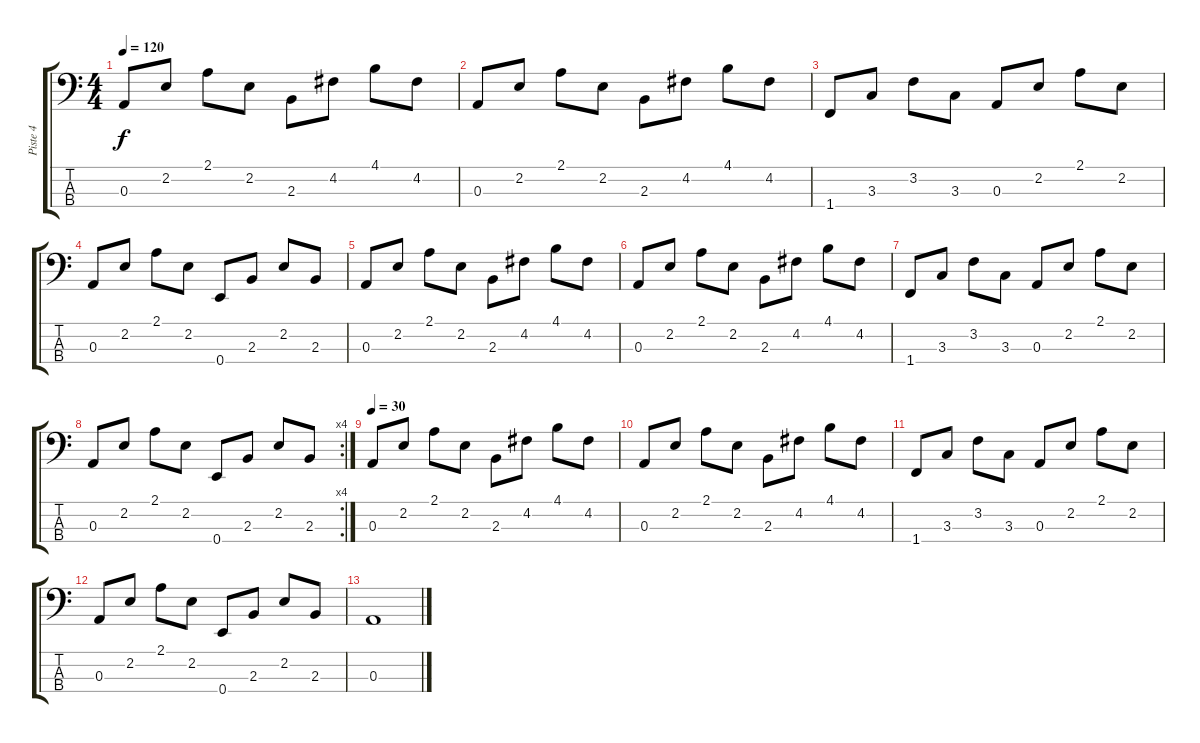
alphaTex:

\track ("Piste 4" "Piste 4") {instrument electricbasspick}
\staff {score tabs}
\tuning (G2 D2 A1 E1) {hide}
\ts (4 4)
\tempo 120
\clef f4
\ks c
0.3.8{dy f} 2.2.8 2.1.8 2.2.8 2.3.8 4.2.8 4.1.8 4.2.8 |
0.3.8 2.2.8 2.1.8 2.2.8 2.3.8 4.2.8 4.1.8 4.2.8 |
1.4.8 3.3.8 3.2.8 3.3.8 0.3.8 2.2.8 2.1.8 2.2.8 |
0.3.8 2.2.8 2.1.8 2.2.8 0.4.8 2.3.8 2.2.8 2.3.8 |
0.3.8 2.2.8 2.1.8 2.2.8 2.3.8 4.2.8 4.1.8 4.2.8 |
0.3.8 2.2.8 2.1.8 2.2.8 2.3.8 4.2.8 4.1.8 4.2.8 |
1.4.8 3.3.8 3.2.8 3.3.8 0.3.8 2.2.8 2.1.8 2.2.8 |
\rc 4
0.3.8 2.2.8 2.1.8 2.2.8 0.4.8 2.3.8 2.2.8 2.3.8 |
\tempo 30
0.3.8 2.2.8 2.1.8 2.2.8 2.3.8 4.2.8 4.1.8 4.2.8 |
0.3.8 2.2.8 2.1.8 2.2.8 2.3.8 4.2.8 4.1.8 4.2.8 |
1.4.8 3.3.8 3.2.8 3.3.8 0.3.8 2.2.8 2.1.8 2.2.8 |
0.3.8 2.2.8 2.1.8 2.2.8 0.4.8 2.3.8 2.2.8 2.3.8 |
0.3.1
